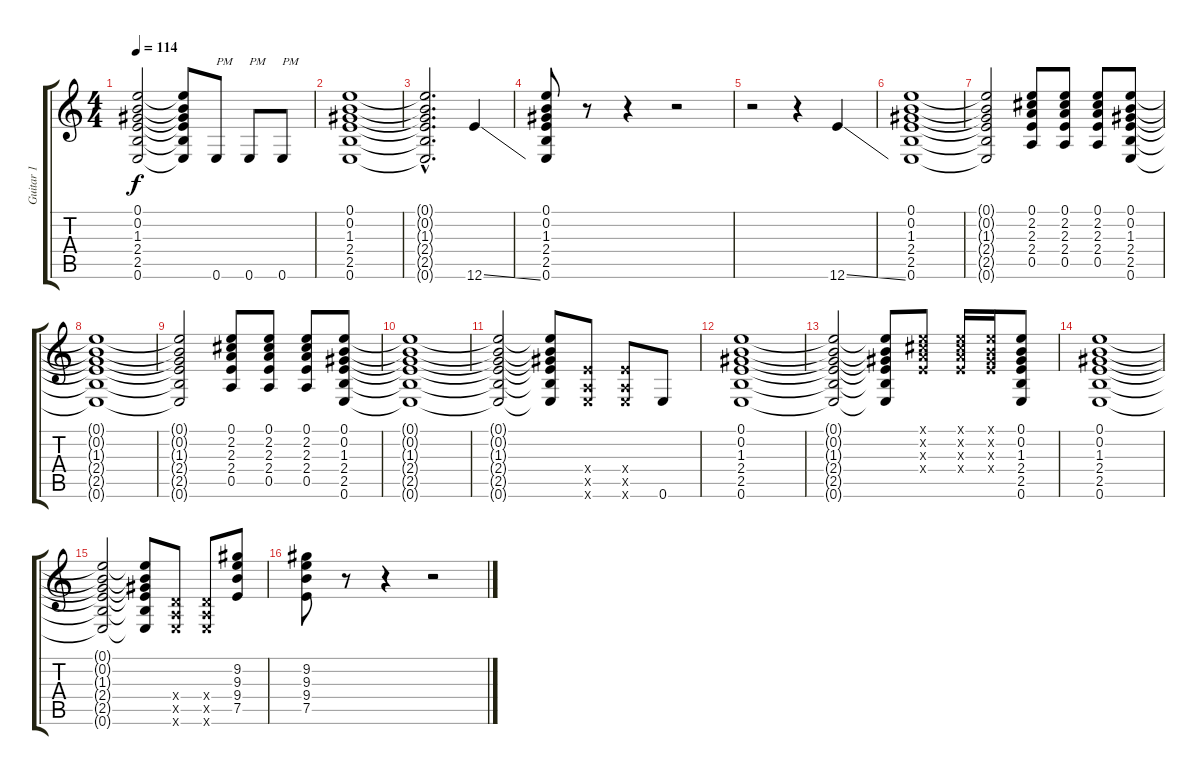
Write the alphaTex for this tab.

\track ("Guitar 1" "Guitar 1") {instrument overdrivenguitar}
\staff {score tabs}
\tuning (E4 B3 G3 D3 A2 E2) {hide}
\ts (4 4)
\tempo 114
\clef g2
\ks c
(0.1{t} 0.2{t} 1.3{t} 2.4{t} 2.5{t} 0.6{t}).2{dy f} (0.1{t} 0.2{t} 1.3{t} 2.4{t} 2.5{t} 0.6{t}).8 0.6.8{txt "PM" instrument electricguitarmuted} 0.6.8{txt "PM"} 0.6.8{txt "PM"} |
(0.1 0.2 1.3 2.4 2.5 0.6).1{instrument distortionguitar} |
(0.1{hac t} 0.2{hac t} 1.3{hac t} 2.4{hac t} 2.5{hac t} 0.6{hac t}).2{d} 12.6{ss}.4 |
(0.1 0.2 1.3 2.4 2.5 0.6).8 r.8 r.4 r.2 |
r.2 r.4 12.6{ss}.4 |
(0.1 0.2 1.3 2.4 2.5 0.6).1 |
(0.1{t} 0.2{t} 1.3{t} 2.4{t} 2.5{t} 0.6{t}).2 (0.1 2.2 2.3 2.4 0.5).8 (0.1 2.2 2.3 2.4 0.5).8 (0.1 2.2 2.3 2.4 0.5).8 (0.1 0.2 1.3 2.4 2.5 0.6).8 |
(0.1{t} 0.2{t} 1.3{t} 2.4{t} 2.5{t} 0.6{t}).1 |
(0.1{t} 0.2{t} 1.3{t} 2.4{t} 2.5{t} 0.6{t}).2 (0.1 2.2 2.3 2.4 0.5).8 (0.1 2.2 2.3 2.4 0.5).8 (0.1 2.2 2.3 2.4 0.5).8 (0.1 0.2 1.3 2.4 2.5 0.6).8 |
(0.1{t} 0.2{t} 1.3{t} 2.4{t} 2.5{t} 0.6{t}).1 |
(0.1{t} 0.2{t} 1.3{t} 2.4{t} 2.5{t} 0.6{t}).2 (0.1{t} 0.2{t} 1.3{t} 2.4{t} 2.5{t} 0.6{t}).8 (2.4{x} 0.5{x} 0.6{x}).8 (2.4{x} 0.5{x} 0.6{x}).8 0.6.8 |
(0.1 0.2 1.3 2.4 2.5 0.6).1 |
(0.1{t} 0.2{t} 1.3{t} 2.4{t} 2.5{t} 0.6{t}).2 (0.1{t} 0.2{t} 1.3{t} 2.4{t} 2.5{t} 0.6{t}).8 (0.1{x} 2.2{x} 2.3{x} 2.4{x}).8 (0.1{x} 2.2{x} 2.3{x} 2.4{x}).16 (0.1{x} 0.2{x} 1.3{x} 2.4{x}).16 (0.1 0.2 1.3 2.4 2.5 0.6).8 |
(0.1 0.2 1.3 2.4 2.5 0.6).1 |
(0.1{t} 0.2{t} 1.3{t} 2.4{t} 2.5{t} 0.6{t}).2 (0.1{t} 0.2{t} 1.3{t} 2.4{t} 2.5{t} 0.6{t}).8 (0.4{x} 0.5{x} 0.6{x}).8 (0.4{x} 0.5{x} 0.6{x}).8 (9.2 9.3 9.4 7.5).8 |
(9.2 9.3 9.4 7.5).8 r.8 r.4 r.2
